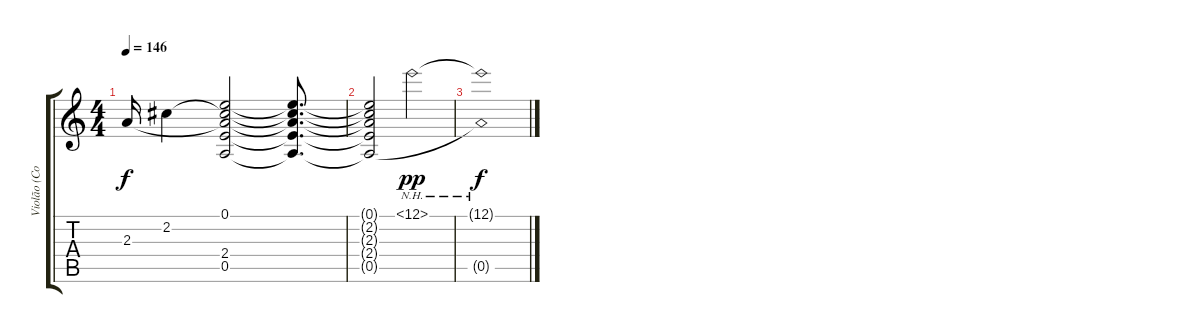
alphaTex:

\track ("Violão (Cordas de Nylon)" "Violão (Co") {instrument acousticguitarnylon}
\staff {score tabs}
\tuning (E4 B3 G3 D3 A2 E2) {hide}
\ts (4 4)
\tempo 146
\clef g2
\ks c
2.3{t}.16{dy f} 2.2.4 (0.1 2.2{t} 2.3{t} 2.4{t} 0.5{t}).2 (0.1{t} 2.2{t} 2.3{t} 2.4{t} 0.5{t}).8{d} |
(0.1{t} 2.2{t} 2.3{t} 2.4{t} 0.5{t}).2 12.1{nh}.2{dy pp} |
(12.1{nh t} 0.5{nh t}).1{dy f}
